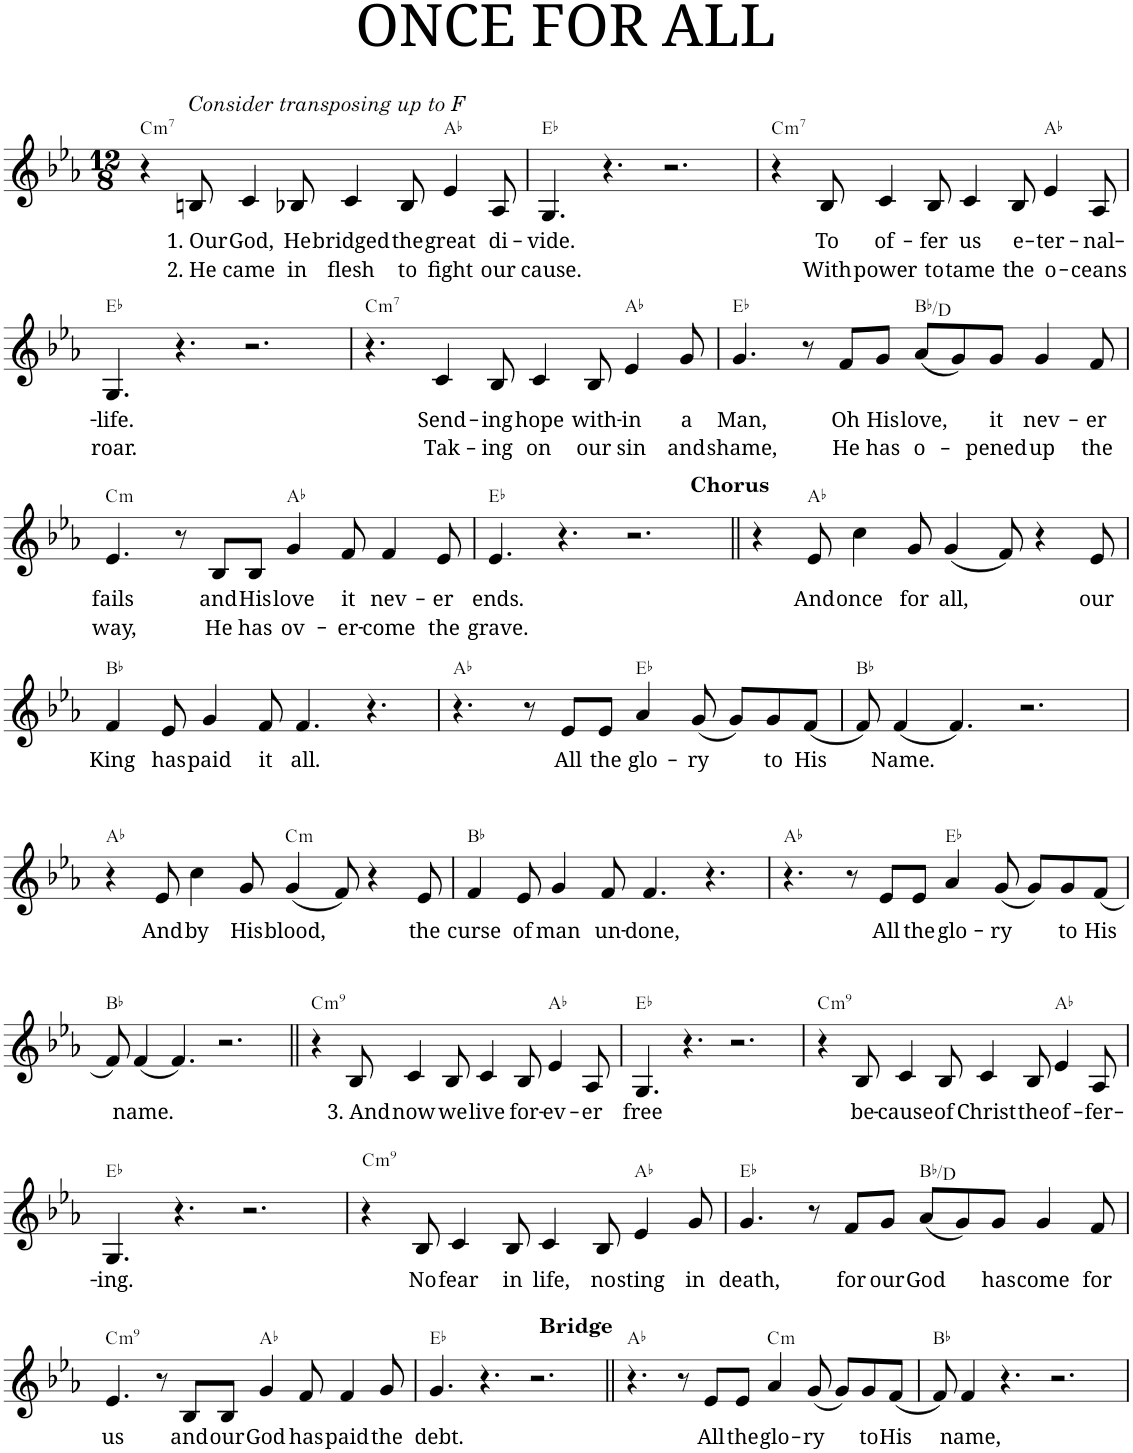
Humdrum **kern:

**kern	**text	**text	**harte
*part1	*part1	*part1	*part1
*staff1	*staff1	*staff1	*
*I"Piano	*	*	*
*I'Pno.	*	*	*
*clefG2	*	*	*
*k[b-e-a-]	*	*	*
*M12/8	*	*	*
=1	=1	=1	=1
!	!	!	!LO:H:kt=m7
4r	.	.	C:min7
!LO:TX:a:i:t=Consider transposing up to F	!	!	!
!	!LO:LY:b	!LO:LY:b	!
8Bn/	1. Our	2. He	.
!	!LO:LY:b	!LO:LY:b	!
4c/	God,	came	.
!	!LO:LY:b	!LO:LY:b	!
8B-X/	He	in	.
!	!LO:LY:b	!LO:LY:b	!
4c/	bridged	flesh	.
!	!LO:LY:b	!LO:LY:b	!
8B-/	the	to	.
!	!LO:LY:b	!LO:LY:b	!
4e-/	great	fight	Ab:maj
!	!LO:LY:b	!LO:LY:b	!
8A-/	di-	our	.
=2	=2	=2	=2
!	!LO:LY:b	!LO:LY:b	!
4.G/	-vide.	cause.	Eb:maj
4.r	.	.	.
2.r	.	.	.
=3	=3	=3	=3
!	!	!	!LO:H:kt=m7
4r	.	.	C:min7
!	!LO:LY:b	!LO:LY:b	!
8B-/	To	With	.
!	!LO:LY:b	!LO:LY:b	!
4c/	of-	power	.
!	!LO:LY:b	!LO:LY:b	!
8B-/	-fer	to	.
!	!LO:LY:b	!LO:LY:b	!
4c/	us	tame	.
!	!LO:LY:b	!LO:LY:b	!
8B-/	e-	the	.
!	!LO:LY:b	!LO:LY:b	!
4e-/	-ter-	o-	Ab:maj
!	!LO:LY:b	!LO:LY:b	!
8A-/	-nal-	-ceans	.
!!LO:LB:g=z
=4	=4	=4	=4
!	!LO:LY:b	!LO:LY:b	!
4.G/	-life.	roar.	Eb:maj
4.r	.	.	.
2.r	.	.	.
=5	=5	=5	=5
!	!	!	!LO:H:kt=m7
4.r	.	.	C:min7
!	!LO:LY:b	!LO:LY:b	!
4c/	Send-	Tak-	.
!	!LO:LY:b	!LO:LY:b	!
8B-/	-ing	-ing	.
!	!LO:LY:b	!LO:LY:b	!
4c/	hope	on	.
!	!LO:LY:b	!LO:LY:b	!
8B-/	with-	our	.
!	!LO:LY:b	!LO:LY:b	!
4e-/	-in	sin	Ab:maj
!	!LO:LY:b	!LO:LY:b	!
8g/	a	and	.
=6	=6	=6	=6
!	!LO:LY:b	!LO:LY:b	!
4.g/	Man,	shame,	Eb:maj
8r	.	.	.
!	!LO:LY:b	!LO:LY:b	!
8f/L	Oh	He	.
!	!LO:LY:b	!LO:LY:b	!
8g/J	His	has	.
!	!LO:LY:b	!LO:LY:b	!
(8a-/L	love,	o-	Bb:maj/3
8g/)	.	.	.
!	!LO:LY:b	!LO:LY:b	!
8g/J	it	-pened	.
!	!LO:LY:b	!LO:LY:b	!
4g/	nev-	up	.
!	!LO:LY:b	!LO:LY:b	!
8f/	-er	the	.
!!LO:LB:g=z
=7	=7	=7	=7
!	!LO:LY:b	!LO:LY:b	!LO:H:kt=m
4.e-/	fails	way,	C:min
8r	.	.	.
!	!LO:LY:b	!LO:LY:b	!
8B-/L	and	He	.
!	!LO:LY:b	!LO:LY:b	!
8B-/J	His	has	.
!	!LO:LY:b	!LO:LY:b	!
4g/	love	ov-	Ab:maj
!	!LO:LY:b	!LO:LY:b	!
8f/	it	-er-	.
!	!LO:LY:b	!LO:LY:b	!
4f/	nev-	-come	.
!	!LO:LY:b	!LO:LY:b	!
8e-/	-er	the	.
=8	=8	=8	=8
!	!LO:LY:b	!LO:LY:b	!
4.e-/	ends.	grave.	Eb:maj
4.r	.	.	.
2.r	.	.	.
=9||	=9||	=9||	=9||
!LO:TX:a:B:t=Chorus	!	!	!
4r	.	.	.
!	!LO:LY:b	!	!
8e-/	And	.	Ab:maj
!	!LO:LY:b	!	!
4cc\	once	.	.
!	!LO:LY:b	!	!
8g/	for	.	.
!	!LO:LY:b	!	!
(4g/	all,	.	.
8f/)	.	.	.
4r	.	.	.
!	!LO:LY:b	!	!
8e-/	our	.	.
!!LO:LB:g=z
=10	=10	=10	=10
!	!LO:LY:b	!	!
4f/	King	.	Bb:maj
!	!LO:LY:b	!	!
8e-/	has	.	.
!	!LO:LY:b	!	!
4g/	paid	.	.
!	!LO:LY:b	!	!
8f/	it	.	.
!	!LO:LY:b	!	!
4.f/	all.	.	.
4.r	.	.	.
=11	=11	=11	=11
4.r	.	.	Ab:maj
8r	.	.	.
!	!LO:LY:b	!	!
8e-/L	All	.	.
!	!LO:LY:b	!	!
8e-/J	the	.	.
!	!LO:LY:b	!	!
4a-/	glo-	.	Eb:maj
!	!LO:LY:b	!	!
(8g/	-ry	.	.
8g/L)	.	.	.
!	!LO:LY:b	!	!
8g/	to	.	.
!	!LO:LY:b	!	!
(8f/J	His	.	.
=12	=12	=12	=12
8f/)	.	.	Bb:maj
!	!LO:LY:b	!	!
(4f/	Name.	.	.
4.f/)	.	.	.
2.r	.	.	.
!!LO:LB:g=z
=13	=13	=13	=13
4r	.	.	Ab:maj
!	!LO:LY:b	!	!
8e-/	And	.	.
!	!LO:LY:b	!	!
4cc\	by	.	.
!	!LO:LY:b	!	!
8g/	His	.	.
!	!LO:LY:b	!	!LO:H:kt=m
(4g/	blood,	.	C:min
8f/)	.	.	.
4r	.	.	.
!	!LO:LY:b	!	!
8e-/	the	.	.
=14	=14	=14	=14
!	!LO:LY:b	!	!
4f/	curse	.	Bb:maj
!	!LO:LY:b	!	!
8e-/	of	.	.
!	!LO:LY:b	!	!
4g/	man	.	.
!	!LO:LY:b	!	!
8f/	un-	.	.
!	!LO:LY:b	!	!
4.f/	-done,	.	.
4.r	.	.	.
=15	=15	=15	=15
4.r	.	.	Ab:maj
8r	.	.	.
!	!LO:LY:b	!	!
8e-/L	All	.	.
!	!LO:LY:b	!	!
8e-/J	the	.	.
!	!LO:LY:b	!	!
4a-/	glo-	.	Eb:maj
!	!LO:LY:b	!	!
(8g/	-ry	.	.
8g/L)	.	.	.
!	!LO:LY:b	!	!
8g/	to	.	.
!	!LO:LY:b	!	!
(8f/J	His	.	.
!!LO:LB:g=z
=16	=16	=16	=16
8f/)	.	.	Bb:maj
!	!LO:LY:b	!	!
(4f/	name.	.	.
4.f/)	.	.	.
2.r	.	.	.
=17||	=17||	=17||	=17||
!	!	!	!LO:H:kt=m9
4r	.	.	C:min9
!	!LO:LY:b	!	!
8B-/	3. And	.	.
!	!LO:LY:b	!	!
4c/	now	.	.
!	!LO:LY:b	!	!
8B-/	we	.	.
!	!LO:LY:b	!	!
4c/	live	.	.
!	!LO:LY:b	!	!
8B-/	for-	.	.
!	!LO:LY:b	!	!
4e-/	-ev-	.	Ab:maj
!	!LO:LY:b	!	!
8A-/	-er	.	.
=18	=18	=18	=18
!	!LO:LY:b	!	!
4.G/	free	.	Eb:maj
4.r	.	.	.
2.r	.	.	.
=19	=19	=19	=19
!	!	!	!LO:H:kt=m9
4r	.	.	C:min9
!	!LO:LY:b	!	!
8B-/	be-	.	.
!	!LO:LY:b	!	!
4c/	-cause	.	.
!	!LO:LY:b	!	!
8B-/	of	.	.
!	!LO:LY:b	!	!
4c/	Christ	.	.
!	!LO:LY:b	!	!
8B-/	the	.	.
!	!LO:LY:b	!	!
4e-/	of-	.	Ab:maj
!	!LO:LY:b	!	!
8A-/	-fer-	.	.
!!LO:LB:g=z
=20	=20	=20	=20
!	!LO:LY:b	!	!
4.G/	-ing.	.	Eb:maj
4.r	.	.	.
2.r	.	.	.
=21	=21	=21	=21
!	!	!	!LO:H:kt=m9
4r	.	.	C:min9
!	!LO:LY:b	!	!
8B-/	No	.	.
!	!LO:LY:b	!	!
4c/	fear	.	.
!	!LO:LY:b	!	!
8B-/	in	.	.
!	!LO:LY:b	!	!
4c/	life,	.	.
!	!LO:LY:b	!	!
8B-/	no	.	.
!	!LO:LY:b	!	!
4e-/	sting	.	Ab:maj
!	!LO:LY:b	!	!
8g/	in	.	.
=22	=22	=22	=22
!	!LO:LY:b	!	!
4.g/	death,	.	Eb:maj
8r	.	.	.
!	!LO:LY:b	!	!
8f/L	for	.	.
!	!LO:LY:b	!	!
8g/J	our	.	.
!	!LO:LY:b	!	!
(8a-/L	God	.	Bb:maj/3
8g/)	.	.	.
!	!LO:LY:b	!	!
8g/J	has	.	.
!	!LO:LY:b	!	!
4g/	come	.	.
!	!LO:LY:b	!	!
8f/	for	.	.
!!LO:LB:g=z
=23	=23	=23	=23
!	!LO:LY:b	!	!LO:H:kt=m9
4.e-/	us	.	C:min9
8r	.	.	.
!	!LO:LY:b	!	!
8B-/L	and	.	.
!	!LO:LY:b	!	!
8B-/J	our	.	.
!	!LO:LY:b	!	!
4g/	God	.	Ab:maj
!	!LO:LY:b	!	!
8f/	has	.	.
!	!LO:LY:b	!	!
4f/	paid	.	.
!	!LO:LY:b	!	!
8g/	the	.	.
=24	=24	=24	=24
!	!LO:LY:b	!	!
4.g/	debt.	.	Eb:maj
4.r	.	.	.
2.r	.	.	.
=25||	=25||	=25||	=25||
!LO:TX:a:B:t=Bridge	!	!	!
4.r	.	.	Ab:maj
8r	.	.	.
!	!LO:LY:b	!	!
8e-/L	All	.	.
!	!LO:LY:b	!	!
8e-/J	the	.	.
!	!LO:LY:b	!	!LO:H:kt=m
4a-/	glo-	.	C:min
!	!LO:LY:b	!	!
(8g/	-ry	.	.
8g/L)	.	.	.
!	!LO:LY:b	!	!
8g/	to	.	.
!	!LO:LY:b	!	!
(8f/J	His	.	.
=26	=26	=26	=26
8f/)	.	.	Bb:maj
!	!LO:LY:b	!	!
4f/	name,	.	.
4.r	.	.	.
2.r	.	.	.
=	=	=	=
*-	*-	*-	*-
